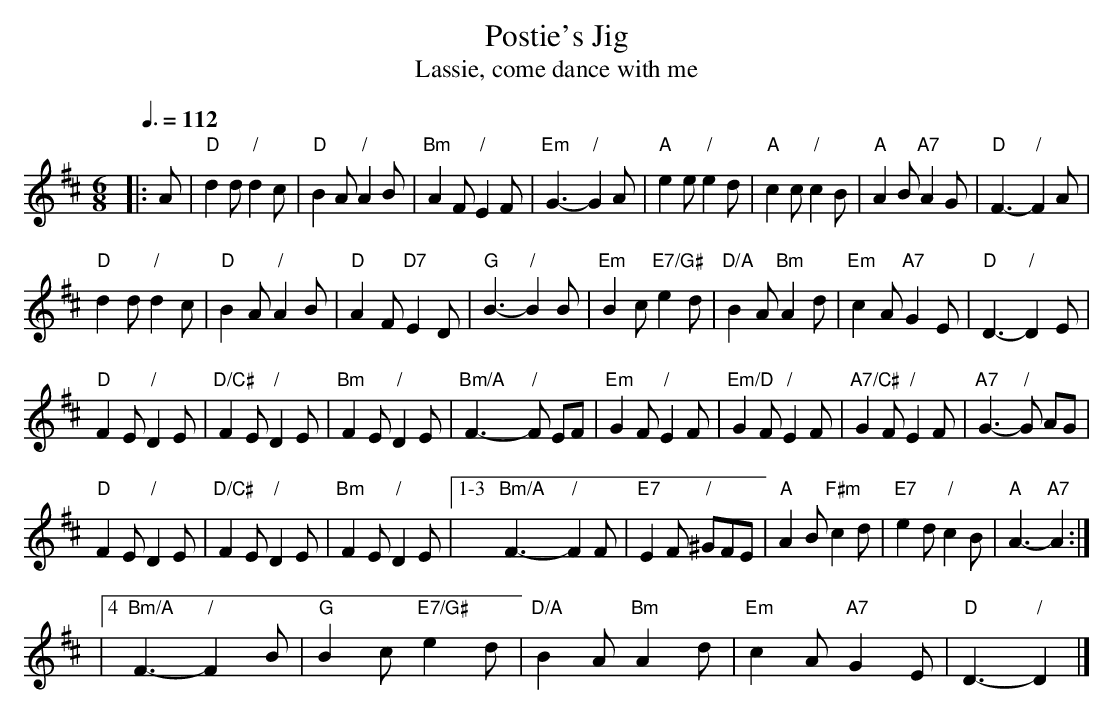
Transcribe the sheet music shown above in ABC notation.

X:1
T:Postie's Jig
T:Lassie, come dance with me
L:1/8
M:6/8
Q:3/8=112
K:D
|: A | "D"d2d "/"d2c | "D"B2A "/"A2B | "Bm"A2F "/"E2F | "Em"G3- "/"G2A |\
"A"e2e "/"e2d | "A"c2c "/"c2B | "A"A2B "A7"A2G | "D"F3- "/"F2A |
"D"d2d "/"d2c | "D"B2A "/"A2B | "D"A2F "D7"E2D | "G"B3- "/"B2B |\
"Em"B2c "E7/G#"e2d | "D/A"B2A "Bm"A2d | "Em"c2A "A7"G2E | "D"D3- "/"D2E |
"D"F2E "/"D2E | "D/C#"F2E "/"D2E | "Bm"F2E "/"D2E | "Bm/A"F3- "/"F EF |\
"Em"G2F "/"E2F | "Em/D"G2F "/"E2F | "A7/C#"G2F "/"E2F | "A7"G3- "/"G AG |
"D"F2E "/"D2E | "D/C#"F2E "/"D2E | "Bm"F2E "/"D2E |1-3 "Bm/A"F3- "/"F2 F |\
"E7"E2F "/"^GFE | "A"A2B "F#m"c2d | "E7"e2d "/"c2B | "A"A3- "A7"A2 :|
|4 "Bm/A"F3- "/"F2 B | "G"B2c "E7/G#"e2d | "D/A"B2A "Bm"A2d | "Em"c2A "A7"G2E | "D"D3- "/"D2 |]
